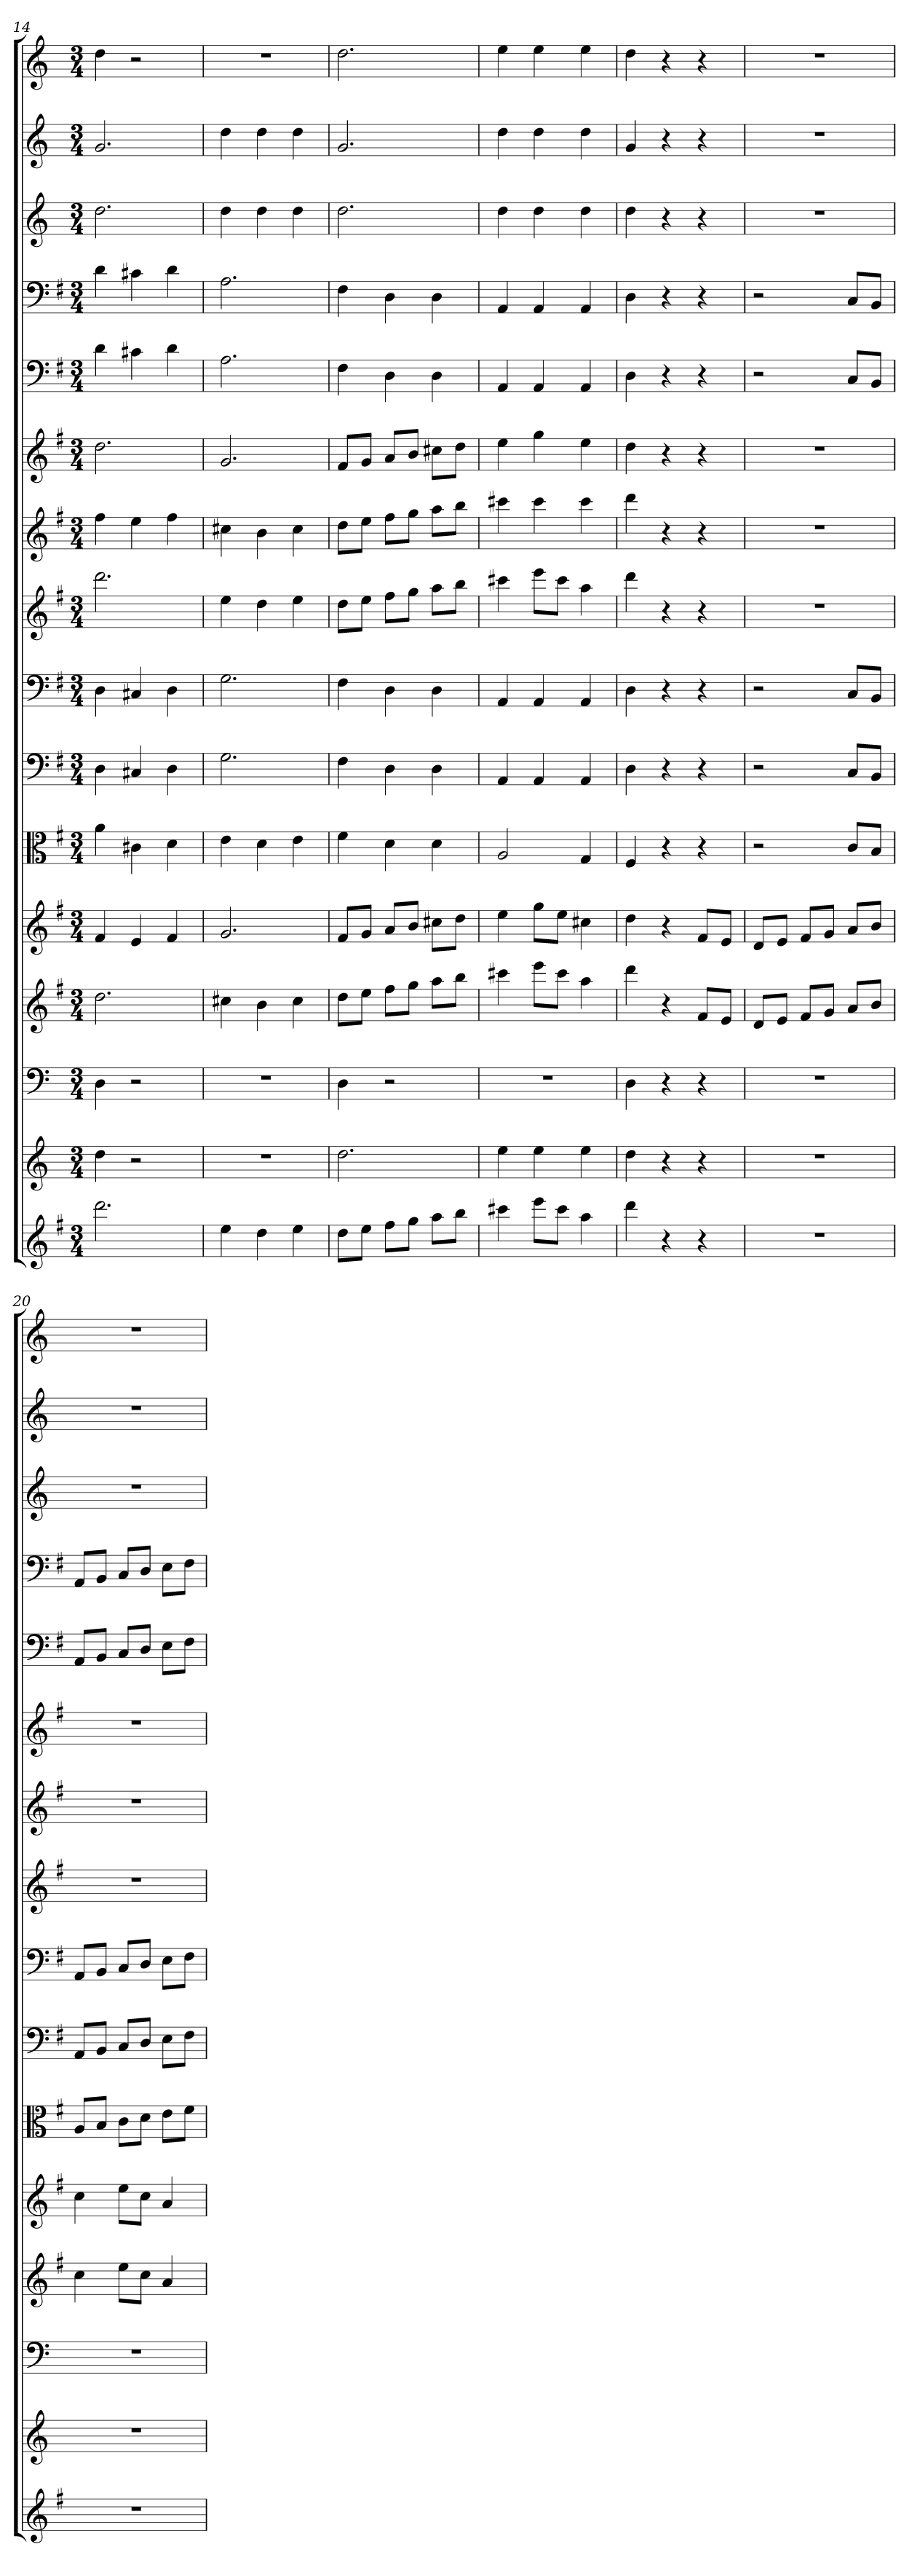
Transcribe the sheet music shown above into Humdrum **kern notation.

**kern	**kern	**kern	**kern	**kern	**kern	**kern	**kern	**kern	**kern	**kern	**kern	**kern	**kern	**kern	**kern
*part16	*part15	*part14	*part13	*part12	*part11	*part10	*part9	*part8	*part7	*part6	*part5	*part4	*part3	*part2	*part1
*staff16	*staff15	*staff14	*staff13	*staff12	*staff11	*staff10	*staff9	*staff8	*staff7	*staff6	*staff5	*staff4	*staff3	*staff2	*staff1
*	*	*clefF4	*	*	*clefC3	*clefF4	*clefF4	*	*	*	*clefF4	*clefF4	*	*	*
*k[f#]	*k[]	*k[]	*k[f#]	*k[f#]	*k[f#]	*k[f#]	*k[f#]	*k[f#]	*k[f#]	*k[f#]	*k[f#]	*k[f#]	*k[]	*k[]	*k[]
*M3/4	*M3/4	*M3/4	*M3/4	*M3/4	*M3/4	*M3/4	*M3/4	*M3/4	*M3/4	*M3/4	*M3/4	*M3/4	*M3/4	*M3/4	*M3/4
=14	=14	=14	=14	=14	=14	=14	=14	=14	=14	=14	=14	=14	=14	=14	=14
2.ddd	4dd	4D	2.dd	4f#	4a	4D	4D	2.ddd	4ff#	2.dd	4d	4d	2.dd	2.g	4dd
.	2r	2r	.	4e	4c#X	4C#X	4C#X	.	4ee	.	4c#X	4c#X	.	.	2r
.	.	.	.	4f#	4d	4D	4D	.	4ff#	.	4d	4d	.	.	.
=15	=15	=15	=15	=15	=15	=15	=15	=15	=15	=15	=15	=15	=15	=15	=15
4ee	2.r	2.r	4cc#X	2.g	4e	2.G	2.G	4ee	4cc#X	2.g	2.A	2.A	4dd	4dd	2.r
4dd	.	.	4b	.	4d	.	.	4dd	4b	.	.	.	4dd	4dd	.
4ee	.	.	4cc#	.	4e	.	.	4ee	4cc#	.	.	.	4dd	4dd	.
=16	=16	=16	=16	=16	=16	=16	=16	=16	=16	=16	=16	=16	=16	=16	=16
8ddL	2.dd	4D	8ddL	8f#L	4f#	4F#	4F#	8ddL	8ddL	8f#L	4F#	4F#	2.dd	2.g	2.dd
8eeJ	.	.	8eeJ	8gJ	.	.	.	8eeJ	8eeJ	8gJ	.	.	.	.	.
8ff#L	.	2r	8ff#L	8aL	4d	4D	4D	8ff#L	8ff#L	8aL	4D	4D	.	.	.
8ggJ	.	.	8ggJ	8bJ	.	.	.	8ggJ	8ggJ	8bJ	.	.	.	.	.
8aaL	.	.	8aaL	8cc#XL	4d	4D	4D	8aaL	8aaL	8cc#XL	4D	4D	.	.	.
8bbJ	.	.	8bbJ	8ddJ	.	.	.	8bbJ	8bbJ	8ddJ	.	.	.	.	.
=17	=17	=17	=17	=17	=17	=17	=17	=17	=17	=17	=17	=17	=17	=17	=17
4ccc#X	4ee	2.r	4ccc#X	4ee	2A	4AA	4AA	4ccc#X	4ccc#X	4ee	4AA	4AA	4dd	4dd	4ee
8eeeL	4ee	.	8eeeL	8ggL	.	4AA	4AA	8eeeL	4ccc#	4gg	4AA	4AA	4dd	4dd	4ee
8ccc#J	.	.	8ccc#J	8eeJ	.	.	.	8ccc#J	.	.	.	.	.	.	.
4aa	4ee	.	4aa	4cc#X	4G	4AA	4AA	4aa	4ccc#	4ee	4AA	4AA	4dd	4dd	4ee
=18	=18	=18	=18	=18	=18	=18	=18	=18	=18	=18	=18	=18	=18	=18	=18
4ddd	4dd	4D	4ddd	4dd	4F#	4D	4D	4ddd	4ddd	4dd	4D	4D	4dd	4g	4dd
4r	4r	4r	4r	4r	4r	4r	4r	4r	4r	4r	4r	4r	4r	4r	4r
4r	4r	4r	8f#L	8f#L	4r	4r	4r	4r	4r	4r	4r	4r	4r	4r	4r
.	.	.	8eJ	8eJ	.	.	.	.	.	.	.	.	.	.	.
=19	=19	=19	=19	=19	=19	=19	=19	=19	=19	=19	=19	=19	=19	=19	=19
2.r	2.r	2.r	8dL	8dL	2r	2r	2r	2.r	2.r	2.r	2r	2r	2.r	2.r	2.r
.	.	.	8eJ	8eJ	.	.	.	.	.	.	.	.	.	.	.
.	.	.	8f#L	8f#L	.	.	.	.	.	.	.	.	.	.	.
.	.	.	8gJ	8gJ	.	.	.	.	.	.	.	.	.	.	.
.	.	.	8aL	8aL	8c/L	8C/L	8C/L	.	.	.	8C/L	8C/L	.	.	.
.	.	.	8bJ	8bJ	8B/J	8BB/J	8BB/J	.	.	.	8BB/J	8BB/J	.	.	.
=20	=20	=20	=20	=20	=20	=20	=20	=20	=20	=20	=20	=20	=20	=20	=20
2.r	2.r	2.r	4cc	4cc	8A/L	8AA/L	8AA/L	2.r	2.r	2.r	8AA/L	8AA/L	2.r	2.r	2.r
.	.	.	.	.	8B/J	8BB/J	8BB/J	.	.	.	8BB/J	8BB/J	.	.	.
.	.	.	8eeL	8eeL	8c\L	8C/L	8C/L	.	.	.	8C/L	8C/L	.	.	.
.	.	.	8ccJ	8ccJ	8d\J	8D/J	8D/J	.	.	.	8D/J	8D/J	.	.	.
.	.	.	4a	4a	8e\L	8E\L	8E\L	.	.	.	8E\L	8E\L	.	.	.
.	.	.	.	.	8f#\J	8F#\J	8F#\J	.	.	.	8F#\J	8F#\J	.	.	.
=	=	=	=	=	=	=	=	=	=	=	=	=	=	=	=
*-	*-	*-	*-	*-	*-	*-	*-	*-	*-	*-	*-	*-	*-	*-	*-
